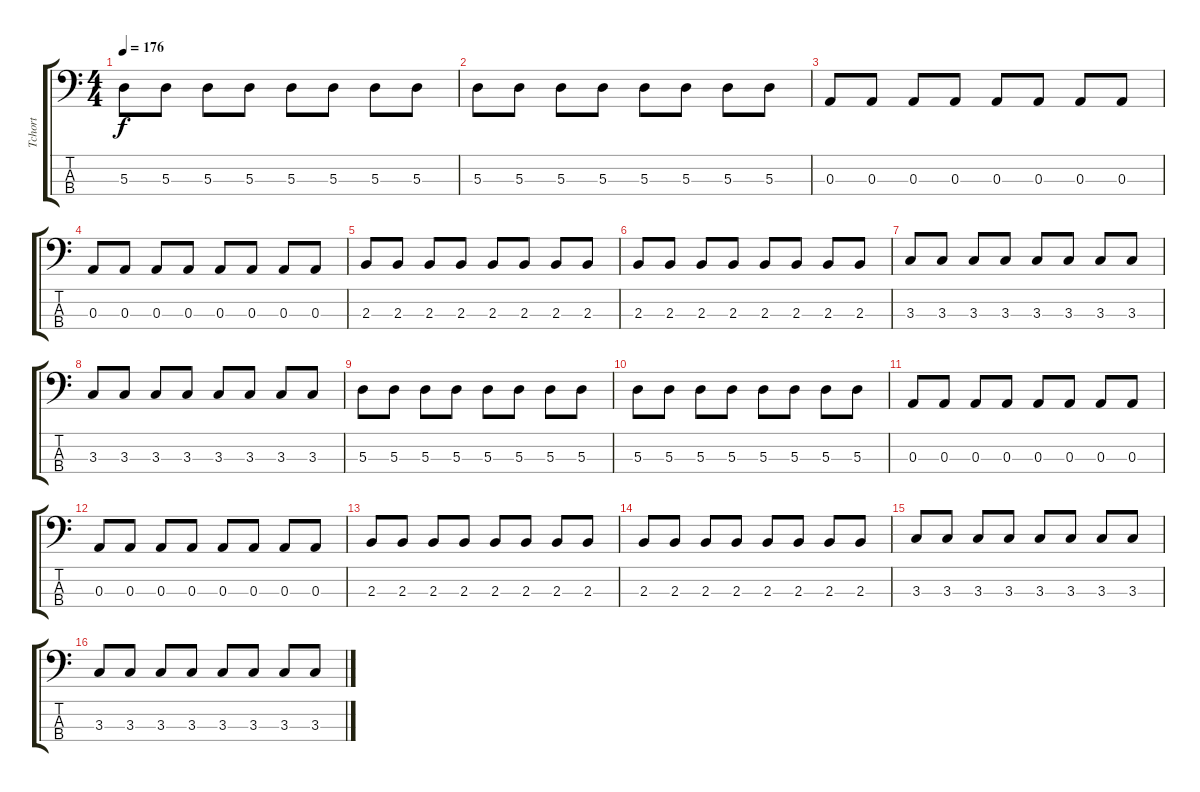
\track ("Tchort" "Tchort") {instrument electricbasspick}
\staff {score tabs}
\tuning (G2 D2 A1 E1) {hide}
\ts (4 4)
\tempo 176
\clef f4
\ks c
5.3.8{dy f} 5.3.8 5.3.8 5.3.8 5.3.8 5.3.8 5.3.8 5.3.8 |
5.3.8 5.3.8 5.3.8 5.3.8 5.3.8 5.3.8 5.3.8 5.3.8 |
0.3.8 0.3.8 0.3.8 0.3.8 0.3.8 0.3.8 0.3.8 0.3.8 |
0.3.8 0.3.8 0.3.8 0.3.8 0.3.8 0.3.8 0.3.8 0.3.8 |
2.3.8 2.3.8 2.3.8 2.3.8 2.3.8 2.3.8 2.3.8 2.3.8 |
2.3.8 2.3.8 2.3.8 2.3.8 2.3.8 2.3.8 2.3.8 2.3.8 |
3.3.8 3.3.8 3.3.8 3.3.8 3.3.8 3.3.8 3.3.8 3.3.8 |
3.3.8 3.3.8 3.3.8 3.3.8 3.3.8 3.3.8 3.3.8 3.3.8 |
5.3.8 5.3.8 5.3.8 5.3.8 5.3.8 5.3.8 5.3.8 5.3.8 |
5.3.8 5.3.8 5.3.8 5.3.8 5.3.8 5.3.8 5.3.8 5.3.8 |
0.3.8 0.3.8 0.3.8 0.3.8 0.3.8 0.3.8 0.3.8 0.3.8 |
0.3.8 0.3.8 0.3.8 0.3.8 0.3.8 0.3.8 0.3.8 0.3.8 |
2.3.8 2.3.8 2.3.8 2.3.8 2.3.8 2.3.8 2.3.8 2.3.8 |
2.3.8 2.3.8 2.3.8 2.3.8 2.3.8 2.3.8 2.3.8 2.3.8 |
3.3.8 3.3.8 3.3.8 3.3.8 3.3.8 3.3.8 3.3.8 3.3.8 |
3.3.8 3.3.8 3.3.8 3.3.8 3.3.8 3.3.8 3.3.8 3.3.8
